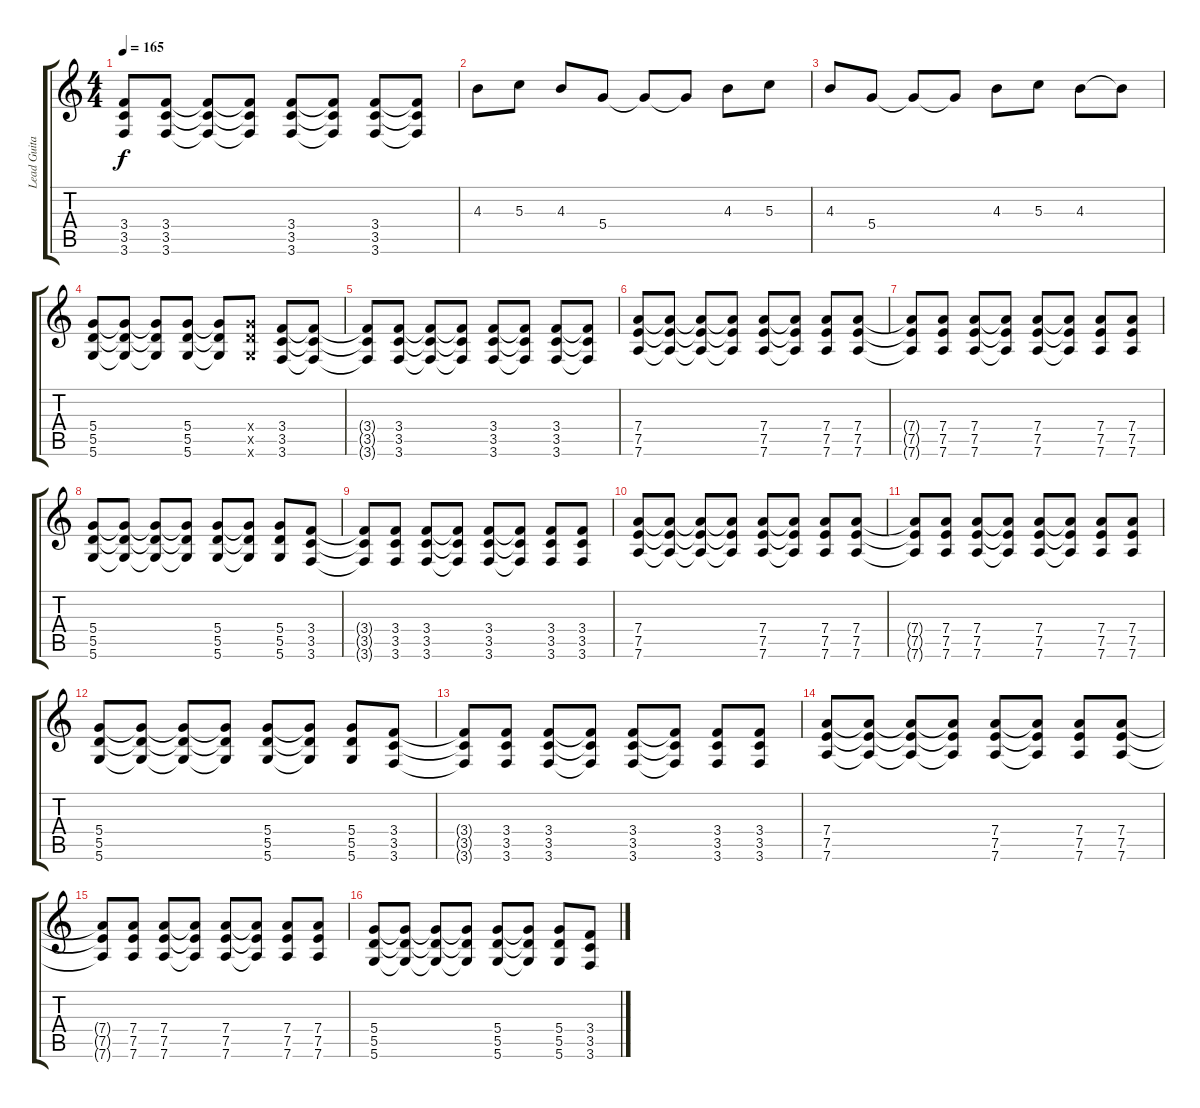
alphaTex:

\track ("Lead Guitar" "Lead Guita") {instrument distortionguitar}
\staff {score tabs}
\tuning (E4 B3 G3 D3 A2 D2) {hide}
\ts (4 4)
\tempo 165
\clef g2
\ks c
(3.4{t} 3.5{t} 3.6{t}).8{dy f} (3.4 3.5 3.6).8 (3.4{t} 3.5{t} 3.6{t}).8 (3.4{t} 3.5{t} 3.6{t}).8 (3.4 3.5 3.6).8 (3.4{t} 3.5{t} 3.6{t}).8 (3.4 3.5 3.6).8 (3.4{t} 3.5{t} 3.6{t}).8 |
4.3.8 5.3.8 4.3.8 5.4.8 5.4{t}.8 5.4{t}.8 4.3.8 5.3.8 |
4.3.8 5.4.8 5.4{t}.8 5.4{t}.8 4.3.8 5.3.8 4.3.8 4.3{t}.8 |
(5.4 5.5 5.6).8 (5.4{t} 5.5{t} 5.6{t}).8 (5.4{t} 5.5{t} 5.6{t}).8 (5.4 5.5 5.6).8 (5.4{t} 5.5{t} 5.6{t}).8 (5.4{x} 5.5{x} 5.6{x}).8 (3.4 3.5 3.6).8 (3.4{t} 3.5{t} 3.6{t}).8 |
(3.4{t} 3.5{t} 3.6{t}).8 (3.4 3.5 3.6).8 (3.4{t} 3.5{t} 3.6{t}).8 (3.4{t} 3.5{t} 3.6{t}).8 (3.4 3.5 3.6).8 (3.4{t} 3.5{t} 3.6{t}).8 (3.4 3.5 3.6).8 (3.4{t} 3.5{t} 3.6{t}).8 |
(7.4 7.5 7.6).8 (7.4{t} 7.5{t} 7.6{t}).8 (7.4{t} 7.5{t} 7.6{t}).8 (7.4{t} 7.5{t} 7.6{t}).8 (7.4 7.5 7.6).8 (7.4{t} 7.5{t} 7.6{t}).8 (7.4 7.5 7.6).8 (7.4 7.5 7.6).8 |
(7.4{t} 7.5{t} 7.6{t}).8 (7.4 7.5 7.6).8 (7.4 7.5 7.6).8 (7.4{t} 7.5{t} 7.6{t}).8 (7.4 7.5 7.6).8 (7.4{t} 7.5{t} 7.6{t}).8 (7.4 7.5 7.6).8 (7.4 7.5 7.6).8 |
(5.4 5.5 5.6).8 (5.4{t} 5.5{t} 5.6{t}).8 (5.4{t} 5.5{t} 5.6{t}).8 (5.4{t} 5.5{t} 5.6{t}).8 (5.4 5.5 5.6).8 (5.4{t} 5.5{t} 5.6{t}).8 (5.4 5.5 5.6).8 (3.4 3.5 3.6).8 |
(3.4{t} 3.5{t} 3.6{t}).8 (3.4 3.5 3.6).8 (3.4 3.5 3.6).8 (3.4{t} 3.5{t} 3.6{t}).8 (3.4 3.5 3.6).8 (3.4{t} 3.5{t} 3.6{t}).8 (3.4 3.5 3.6).8 (3.4 3.5 3.6).8 |
(7.4 7.5 7.6).8 (7.4{t} 7.5{t} 7.6{t}).8 (7.4{t} 7.5{t} 7.6{t}).8 (7.4{t} 7.5{t} 7.6{t}).8 (7.4 7.5 7.6).8 (7.4{t} 7.5{t} 7.6{t}).8 (7.4 7.5 7.6).8 (7.4 7.5 7.6).8 |
(7.4{t} 7.5{t} 7.6{t}).8 (7.4 7.5 7.6).8 (7.4 7.5 7.6).8 (7.4{t} 7.5{t} 7.6{t}).8 (7.4 7.5 7.6).8 (7.4{t} 7.5{t} 7.6{t}).8 (7.4 7.5 7.6).8 (7.4 7.5 7.6).8 |
(5.4 5.5 5.6).8 (5.4{t} 5.5{t} 5.6{t}).8 (5.4{t} 5.5{t} 5.6{t}).8 (5.4{t} 5.5{t} 5.6{t}).8 (5.4 5.5 5.6).8 (5.4{t} 5.5{t} 5.6{t}).8 (5.4 5.5 5.6).8 (3.4 3.5 3.6).8 |
(3.4{t} 3.5{t} 3.6{t}).8 (3.4 3.5 3.6).8 (3.4 3.5 3.6).8 (3.4{t} 3.5{t} 3.6{t}).8 (3.4 3.5 3.6).8 (3.4{t} 3.5{t} 3.6{t}).8 (3.4 3.5 3.6).8 (3.4 3.5 3.6).8 |
(7.4 7.5 7.6).8 (7.4{t} 7.5{t} 7.6{t}).8 (7.4{t} 7.5{t} 7.6{t}).8 (7.4{t} 7.5{t} 7.6{t}).8 (7.4 7.5 7.6).8 (7.4{t} 7.5{t} 7.6{t}).8 (7.4 7.5 7.6).8 (7.4 7.5 7.6).8 |
(7.4{t} 7.5{t} 7.6{t}).8 (7.4 7.5 7.6).8 (7.4 7.5 7.6).8 (7.4{t} 7.5{t} 7.6{t}).8 (7.4 7.5 7.6).8 (7.4{t} 7.5{t} 7.6{t}).8 (7.4 7.5 7.6).8 (7.4 7.5 7.6).8 |
(5.4 5.5 5.6).8 (5.4{t} 5.5{t} 5.6{t}).8 (5.4{t} 5.5{t} 5.6{t}).8 (5.4{t} 5.5{t} 5.6{t}).8 (5.4 5.5 5.6).8 (5.4{t} 5.5{t} 5.6{t}).8 (5.4 5.5 5.6).8 (3.4 3.5 3.6).8
